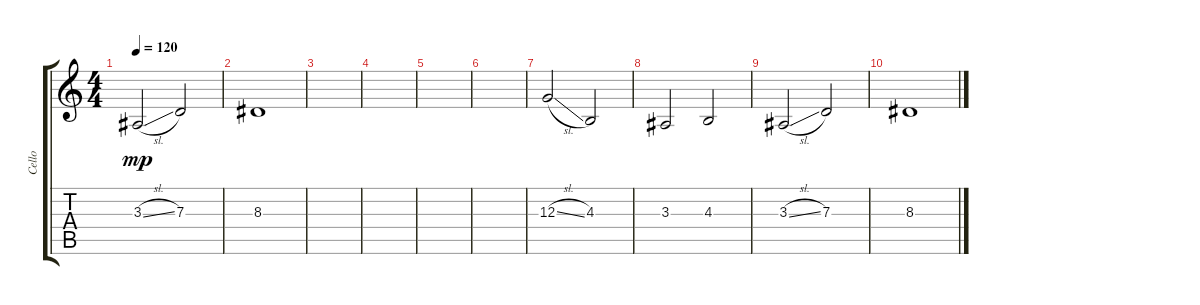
\track ("Cello" "Cello") {instrument cello}
\staff {score tabs}
\tuning (E4 B3 G3 D3 A2 E2) {hide}
\ts (4 4)
\tempo 120
\clef g2
\ks c
3.3{sl}.2{dy mp} 7.3.2 |
8.3.1 |
|
|
|
|
12.3{sl}.2 4.3.2 |
3.3.2 4.3.2 |
3.3{sl}.2 7.3.2 |
8.3.1
